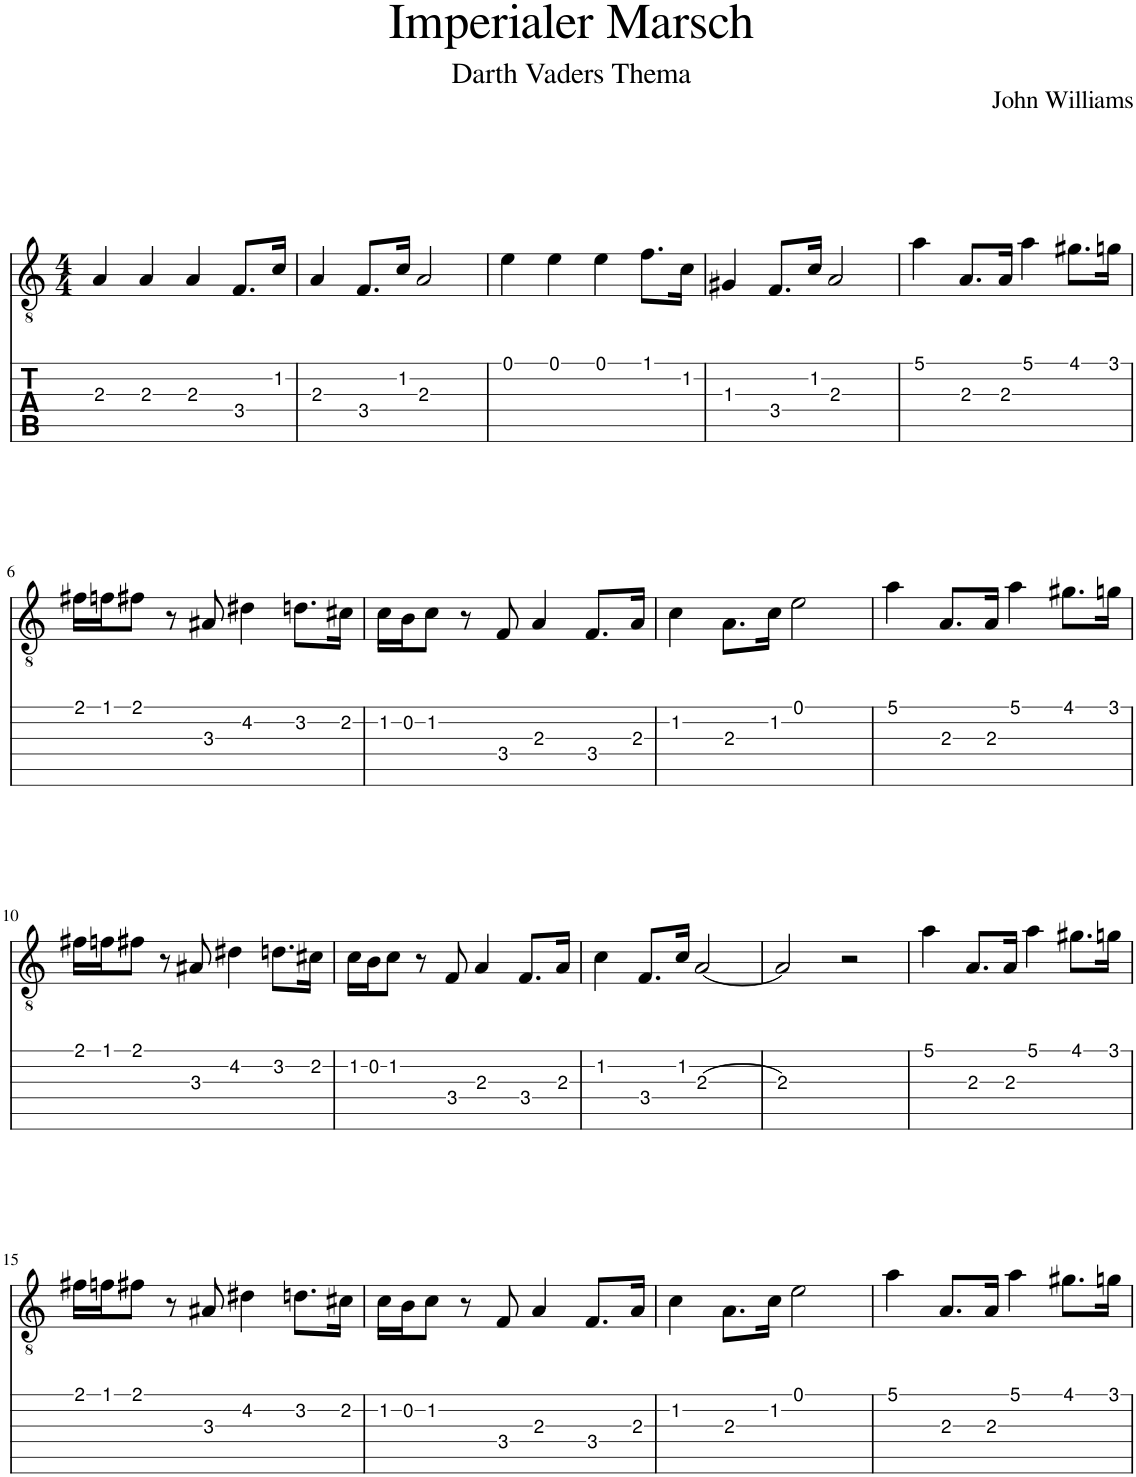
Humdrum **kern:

**kern	**kern
*part1	*part1
*staff2	*staff1
*I"Guitar	*
*I'Guit.	*
*stria6	*
*	*clefGv2
*k[]	*k[]
*M4/4	*M4/4
=1	=1
4A	4A/
4A	4A/
4A	4A/
8.FnL	8.F/L
16cnJk	16c/Jk
=2	=2
4A	4A/
8.FnL	8.F/L
16cnJk	16c/Jk
2A	2A/
=3	=3
4e	4e\
4e	4e\
4e	4e\
8.fnL	8.f\L
16cnJk	16c\Jk
=4	=4
4G#X	4G#X/
8.FnL	8.F/L
16cnJk	16c/Jk
2A	2A/
=5	=5
4a	4a\
8.AL	8.A/L
16AJk	16A/Jk
4a	4a\
8.g#XL	8.g#X\L
16gnJk	16gn\Jk
!!LO:LB:g=z
=6	=6
16f#LL	16f#X\LL
16fnJ	16fn\J
8f#XJ	8f#X\J
8r	8r
8A#X	8A#X/
4d#X	4d#X\
8.dnL	8.dn\L
16c#Jk	16c#X\Jk
=7	=7
16cnLL	16c\LL
16BJ	16B\J
8cJ	8c\J
8r	8r
8Fn	8F/
4A	4A/
8.FL	8.F/L
16AJk	16A/Jk
=8	=8
4cn	4c\
8.AL	8.A\L
16cJk	16c\Jk
2e	2e\
=9	=9
4a	4a\
8.AL	8.A/L
16AJk	16A/Jk
4a	4a\
8.g#XL	8.g#X\L
16gnJk	16gn\Jk
!!LO:LB:g=z
=10	=10
16f#LL	16f#X\LL
16fnJ	16fn\J
8f#XJ	8f#X\J
8r	8r
8A#X	8A#X/
4d#X	4d#X\
8.dnL	8.dn\L
16c#Jk	16c#X\Jk
=11	=11
16cnLL	16c\LL
16BJ	16B\J
8cJ	8c\J
8r	8r
8Fn	8F/
4A	4A/
8.FL	8.F/L
16AJk	16A/Jk
=12	=12
4cn	4c\
8.FnL	8.F/L
16cJk	16c/Jk
[2A	[2A/
=13	=13
2A]	2A/]
2r	2r
=14	=14
4a	4a\
8.AL	8.A/L
16AJk	16A/Jk
4a	4a\
8.g#XL	8.g#X\L
16gnJk	16gn\Jk
!!LO:LB:g=z
=15	=15
16f#LL	16f#X\LL
16fnJ	16fn\J
8f#XJ	8f#X\J
8r	8r
8A#X	8A#X/
4d#X	4d#X\
8.dnL	8.dn\L
16c#Jk	16c#X\Jk
=16	=16
16cnLL	16c\LL
16BJ	16B\J
8cJ	8c\J
8r	8r
8Fn	8F/
4A	4A/
8.FL	8.F/L
16AJk	16A/Jk
=17	=17
4cn	4c\
8.AL	8.A\L
16cJk	16c\Jk
2e	2e\
=18	=18
4a	4a\
8.AL	8.A/L
16AJk	16A/Jk
4a	4a\
8.g#XL	8.g#X\L
16gnJk	16gn\Jk
=	=
*-	*-
